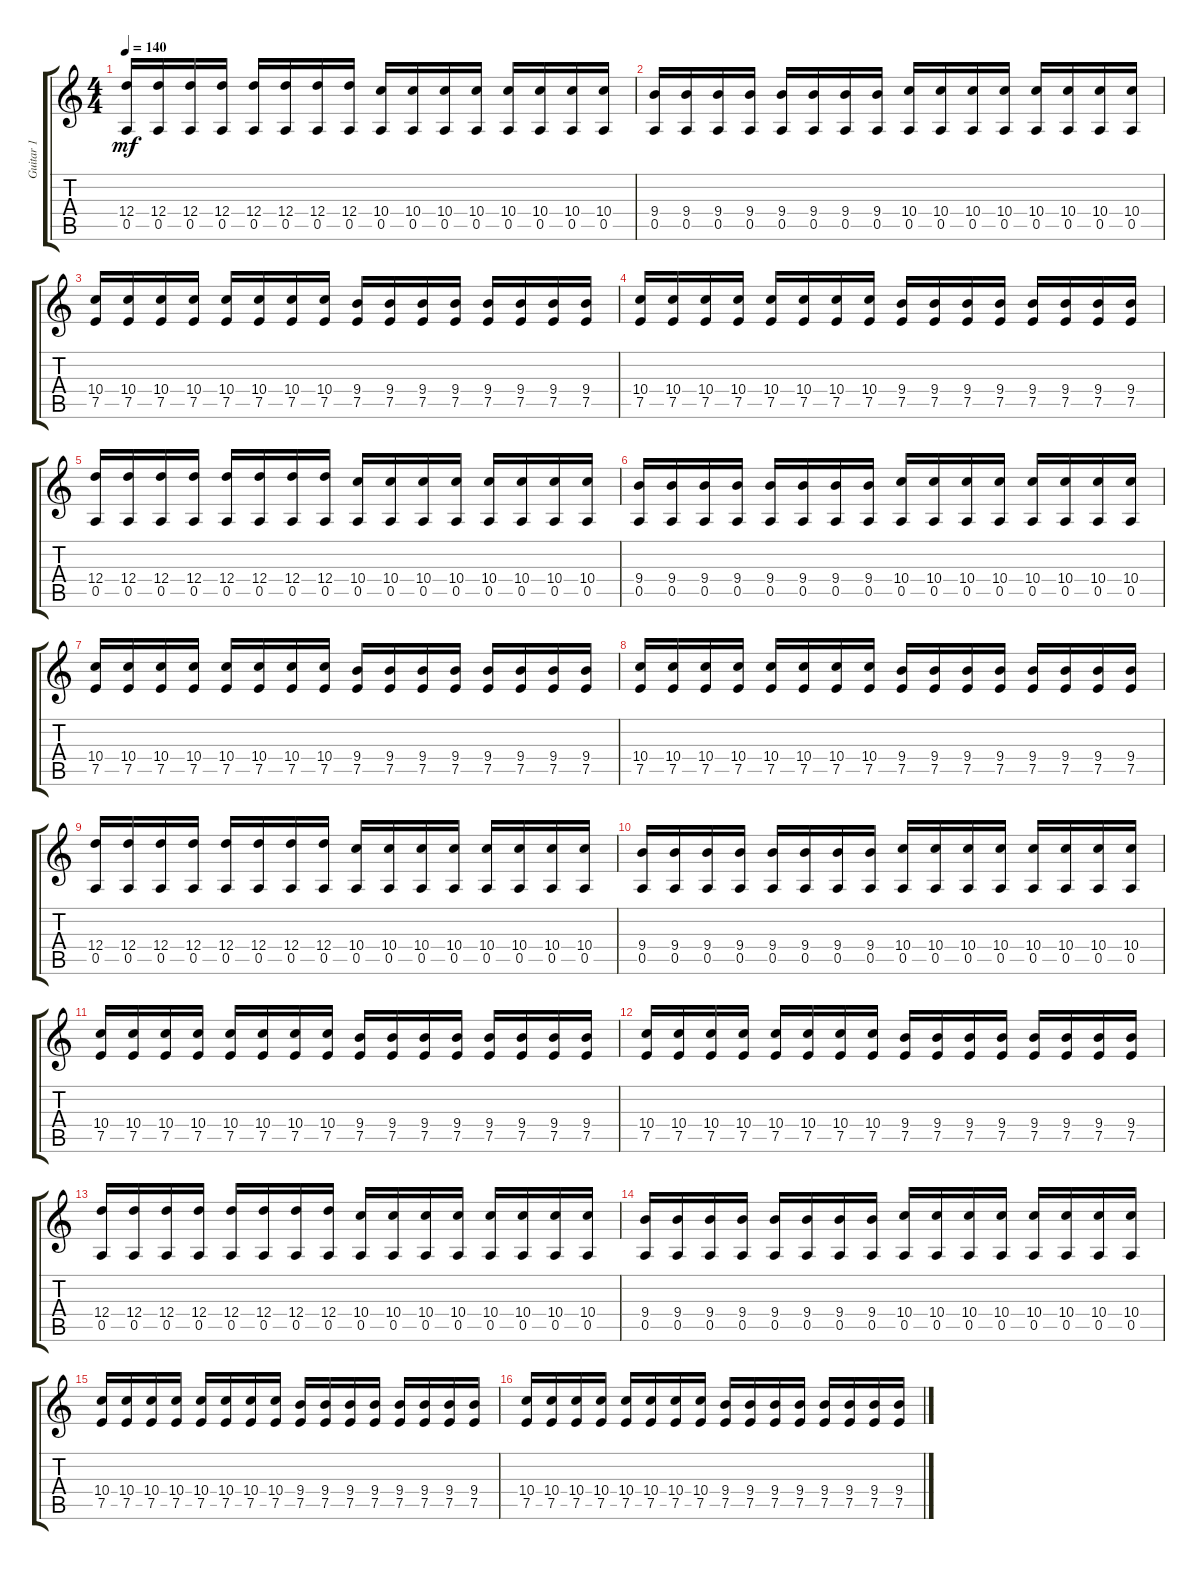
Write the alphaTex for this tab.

\track ("Guitar 1" "Guitar 1") {instrument distortionguitar}
\staff {score tabs}
\tuning (E4 B3 G3 D3 A2 E2) {hide}
\ts (4 4)
\tempo 140
\clef g2
\ks c
(12.4 0.5).16{dy mf instrument distortionguitar} (12.4 0.5).16 (12.4 0.5).16 (12.4 0.5).16 (12.4 0.5).16 (12.4 0.5).16 (12.4 0.5).16 (12.4 0.5).16 (10.4 0.5).16 (10.4 0.5).16 (10.4 0.5).16 (10.4 0.5).16 (10.4 0.5).16 (10.4 0.5).16 (10.4 0.5).16 (10.4 0.5).16 |
(9.4 0.5).16 (9.4 0.5).16 (9.4 0.5).16 (9.4 0.5).16 (9.4 0.5).16 (9.4 0.5).16 (9.4 0.5).16 (9.4 0.5).16 (10.4 0.5).16 (10.4 0.5).16 (10.4 0.5).16 (10.4 0.5).16 (10.4 0.5).16 (10.4 0.5).16 (10.4 0.5).16 (10.4 0.5).16 |
(10.4 7.5).16 (10.4 7.5).16 (10.4 7.5).16 (10.4 7.5).16 (10.4 7.5).16 (10.4 7.5).16 (10.4 7.5).16 (10.4 7.5).16 (9.4 7.5).16 (9.4 7.5).16 (9.4 7.5).16 (9.4 7.5).16 (9.4 7.5).16 (9.4 7.5).16 (9.4 7.5).16 (9.4 7.5).16 |
(10.4 7.5).16 (10.4 7.5).16 (10.4 7.5).16 (10.4 7.5).16 (10.4 7.5).16 (10.4 7.5).16 (10.4 7.5).16 (10.4 7.5).16 (9.4 7.5).16 (9.4 7.5).16 (9.4 7.5).16 (9.4 7.5).16 (9.4 7.5).16 (9.4 7.5).16 (9.4 7.5).16 (9.4 7.5).16 |
(12.4 0.5).16 (12.4 0.5).16 (12.4 0.5).16 (12.4 0.5).16 (12.4 0.5).16 (12.4 0.5).16 (12.4 0.5).16 (12.4 0.5).16 (10.4 0.5).16 (10.4 0.5).16 (10.4 0.5).16 (10.4 0.5).16 (10.4 0.5).16 (10.4 0.5).16 (10.4 0.5).16 (10.4 0.5).16 |
(9.4 0.5).16 (9.4 0.5).16 (9.4 0.5).16 (9.4 0.5).16 (9.4 0.5).16 (9.4 0.5).16 (9.4 0.5).16 (9.4 0.5).16 (10.4 0.5).16 (10.4 0.5).16 (10.4 0.5).16 (10.4 0.5).16 (10.4 0.5).16 (10.4 0.5).16 (10.4 0.5).16 (10.4 0.5).16 |
(10.4 7.5).16 (10.4 7.5).16 (10.4 7.5).16 (10.4 7.5).16 (10.4 7.5).16 (10.4 7.5).16 (10.4 7.5).16 (10.4 7.5).16 (9.4 7.5).16 (9.4 7.5).16 (9.4 7.5).16 (9.4 7.5).16 (9.4 7.5).16 (9.4 7.5).16 (9.4 7.5).16 (9.4 7.5).16 |
(10.4 7.5).16 (10.4 7.5).16 (10.4 7.5).16 (10.4 7.5).16 (10.4 7.5).16 (10.4 7.5).16 (10.4 7.5).16 (10.4 7.5).16 (9.4 7.5).16 (9.4 7.5).16 (9.4 7.5).16 (9.4 7.5).16 (9.4 7.5).16 (9.4 7.5).16 (9.4 7.5).16 (9.4 7.5).16 |
(12.4 0.5).16 (12.4 0.5).16 (12.4 0.5).16 (12.4 0.5).16 (12.4 0.5).16 (12.4 0.5).16 (12.4 0.5).16 (12.4 0.5).16 (10.4 0.5).16 (10.4 0.5).16 (10.4 0.5).16 (10.4 0.5).16 (10.4 0.5).16 (10.4 0.5).16 (10.4 0.5).16 (10.4 0.5).16 |
(9.4 0.5).16 (9.4 0.5).16 (9.4 0.5).16 (9.4 0.5).16 (9.4 0.5).16 (9.4 0.5).16 (9.4 0.5).16 (9.4 0.5).16 (10.4 0.5).16 (10.4 0.5).16 (10.4 0.5).16 (10.4 0.5).16 (10.4 0.5).16 (10.4 0.5).16 (10.4 0.5).16 (10.4 0.5).16 |
(10.4 7.5).16 (10.4 7.5).16 (10.4 7.5).16 (10.4 7.5).16 (10.4 7.5).16 (10.4 7.5).16 (10.4 7.5).16 (10.4 7.5).16 (9.4 7.5).16 (9.4 7.5).16 (9.4 7.5).16 (9.4 7.5).16 (9.4 7.5).16 (9.4 7.5).16 (9.4 7.5).16 (9.4 7.5).16 |
(10.4 7.5).16 (10.4 7.5).16 (10.4 7.5).16 (10.4 7.5).16 (10.4 7.5).16 (10.4 7.5).16 (10.4 7.5).16 (10.4 7.5).16 (9.4 7.5).16 (9.4 7.5).16 (9.4 7.5).16 (9.4 7.5).16 (9.4 7.5).16 (9.4 7.5).16 (9.4 7.5).16 (9.4 7.5).16 |
(12.4 0.5).16 (12.4 0.5).16 (12.4 0.5).16 (12.4 0.5).16 (12.4 0.5).16 (12.4 0.5).16 (12.4 0.5).16 (12.4 0.5).16 (10.4 0.5).16 (10.4 0.5).16 (10.4 0.5).16 (10.4 0.5).16 (10.4 0.5).16 (10.4 0.5).16 (10.4 0.5).16 (10.4 0.5).16 |
(9.4 0.5).16 (9.4 0.5).16 (9.4 0.5).16 (9.4 0.5).16 (9.4 0.5).16 (9.4 0.5).16 (9.4 0.5).16 (9.4 0.5).16 (10.4 0.5).16 (10.4 0.5).16 (10.4 0.5).16 (10.4 0.5).16 (10.4 0.5).16 (10.4 0.5).16 (10.4 0.5).16 (10.4 0.5).16 |
(10.4 7.5).16 (10.4 7.5).16 (10.4 7.5).16 (10.4 7.5).16 (10.4 7.5).16 (10.4 7.5).16 (10.4 7.5).16 (10.4 7.5).16 (9.4 7.5).16 (9.4 7.5).16 (9.4 7.5).16 (9.4 7.5).16 (9.4 7.5).16 (9.4 7.5).16 (9.4 7.5).16 (9.4 7.5).16 |
(10.4 7.5).16 (10.4 7.5).16 (10.4 7.5).16 (10.4 7.5).16 (10.4 7.5).16 (10.4 7.5).16 (10.4 7.5).16 (10.4 7.5).16 (9.4 7.5).16 (9.4 7.5).16 (9.4 7.5).16 (9.4 7.5).16 (9.4 7.5).16 (9.4 7.5).16 (9.4 7.5).16 (9.4 7.5).16
